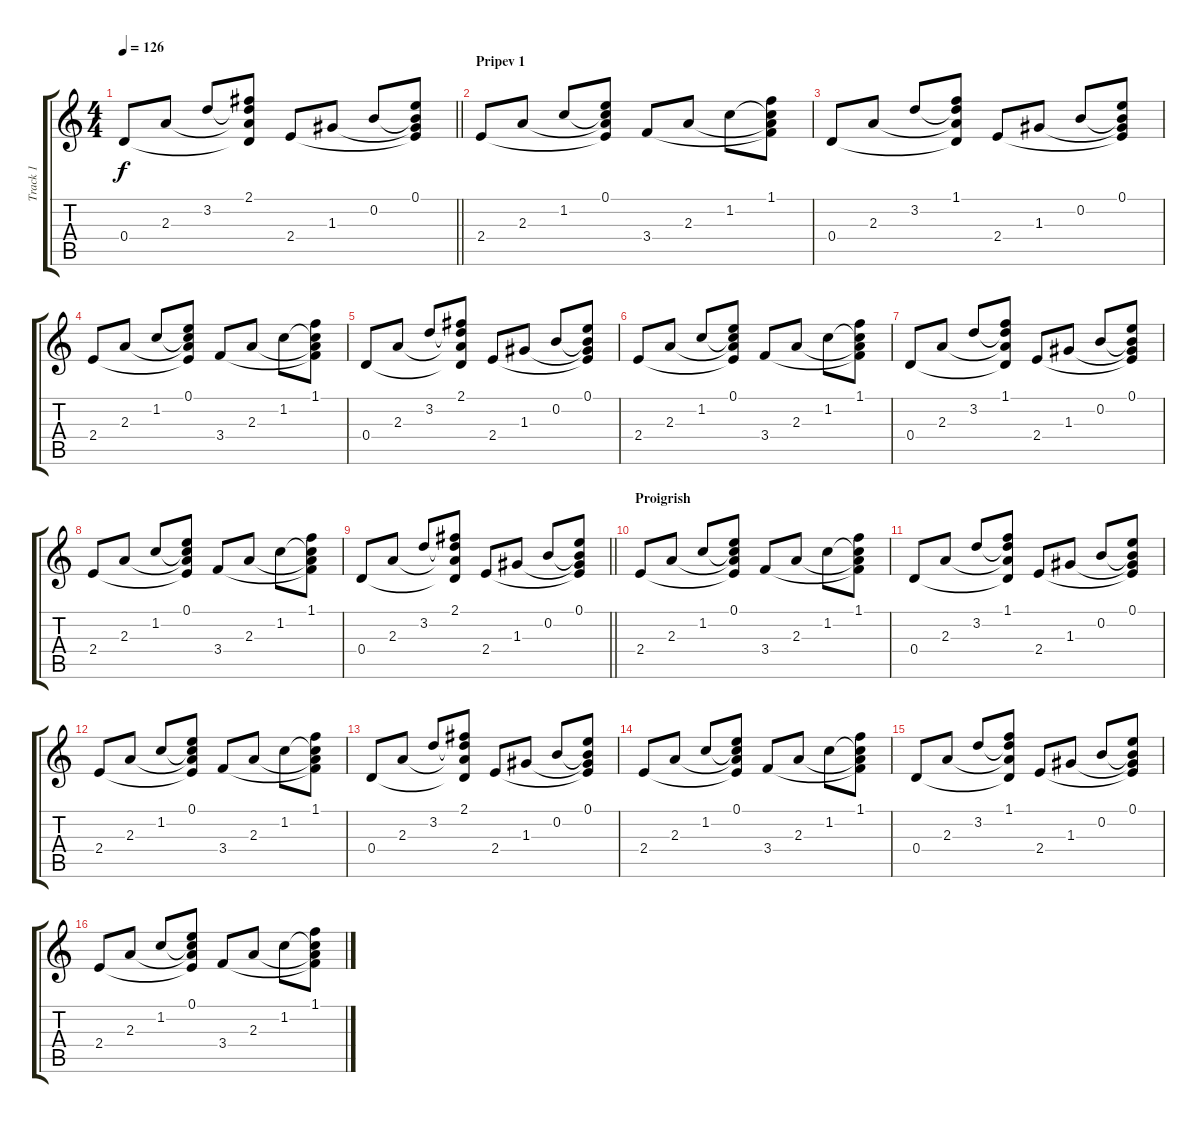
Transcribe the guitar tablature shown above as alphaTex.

\track ("Track 1" "Track 1") {instrument acousticguitarsteel}
\staff {score tabs}
\tuning (E4 B3 G3 D3 A2 E2) {hide}
\ts (4 4)
\tempo 126
\clef g2
\barLineRight lightlight
\ks c
0.4.8{dy f} 2.3.8 3.2.8 (2.1 3.2{t} 2.3{t} 0.4{t}).8 2.4.8 1.3.8 0.2.8 (0.1 0.2{t} 1.3{t} 2.4{t}).8 |
\section ("" "Pripev 1")
2.4.8 2.3.8 1.2.8 (0.1 1.2{t} 2.3{t} 2.4{t}).8 3.4.8 2.3.8 1.2.8 (1.1 1.2{t} 2.3{t} 3.4{t}).8 |
0.4.8 2.3.8 3.2.8 (1.1 3.2{t} 2.3{t} 0.4{t}).8 2.4.8 1.3.8 0.2.8 (0.1 0.2{t} 1.3{t} 2.4{t}).8 |
2.4.8 2.3.8 1.2.8 (0.1 1.2{t} 2.3{t} 2.4{t}).8 3.4.8 2.3.8 1.2.8 (1.1 1.2{t} 2.3{t} 3.4{t}).8 |
0.4.8 2.3.8 3.2.8 (2.1 3.2{t} 2.3{t} 0.4{t}).8 2.4.8 1.3.8 0.2.8 (0.1 0.2{t} 1.3{t} 2.4{t}).8 |
2.4.8 2.3.8 1.2.8 (0.1 1.2{t} 2.3{t} 2.4{t}).8 3.4.8 2.3.8 1.2.8 (1.1 1.2{t} 2.3{t} 3.4{t}).8 |
0.4.8 2.3.8 3.2.8 (1.1 3.2{t} 2.3{t} 0.4{t}).8 2.4.8 1.3.8 0.2.8 (0.1 0.2{t} 1.3{t} 2.4{t}).8 |
2.4.8 2.3.8 1.2.8 (0.1 1.2{t} 2.3{t} 2.4{t}).8 3.4.8 2.3.8 1.2.8 (1.1 1.2{t} 2.3{t} 3.4{t}).8 |
\barLineRight lightlight
0.4.8 2.3.8 3.2.8 (2.1 3.2{t} 2.3{t} 0.4{t}).8 2.4.8 1.3.8 0.2.8 (0.1 0.2{t} 1.3{t} 2.4{t}).8 |
\section ("" "Proigrish")
2.4.8 2.3.8 1.2.8 (0.1 1.2{t} 2.3{t} 2.4{t}).8 3.4.8 2.3.8 1.2.8 (1.1 1.2{t} 2.3{t} 3.4{t}).8 |
0.4.8 2.3.8 3.2.8 (1.1 3.2{t} 2.3{t} 0.4{t}).8 2.4.8 1.3.8 0.2.8 (0.1 0.2{t} 1.3{t} 2.4{t}).8 |
2.4.8 2.3.8 1.2.8 (0.1 1.2{t} 2.3{t} 2.4{t}).8 3.4.8 2.3.8 1.2.8 (1.1 1.2{t} 2.3{t} 3.4{t}).8 |
0.4.8 2.3.8 3.2.8 (2.1 3.2{t} 2.3{t} 0.4{t}).8 2.4.8 1.3.8 0.2.8 (0.1 0.2{t} 1.3{t} 2.4{t}).8 |
2.4.8 2.3.8 1.2.8 (0.1 1.2{t} 2.3{t} 2.4{t}).8 3.4.8 2.3.8 1.2.8 (1.1 1.2{t} 2.3{t} 3.4{t}).8 |
0.4.8 2.3.8 3.2.8 (1.1 3.2{t} 2.3{t} 0.4{t}).8 2.4.8 1.3.8 0.2.8 (0.1 0.2{t} 1.3{t} 2.4{t}).8 |
2.4.8 2.3.8 1.2.8 (0.1 1.2{t} 2.3{t} 2.4{t}).8 3.4.8 2.3.8 1.2.8 (1.1 1.2{t} 2.3{t} 3.4{t}).8
